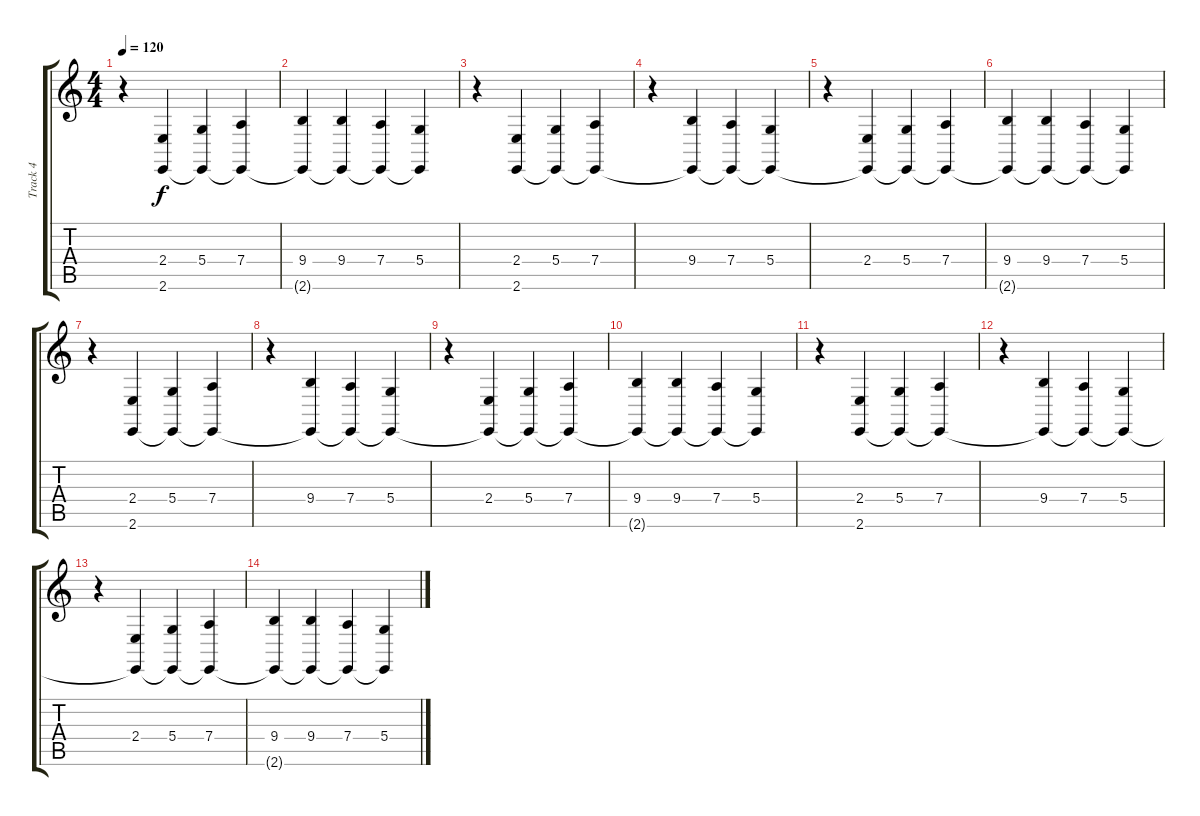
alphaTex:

\track ("Track 4" "Track 4") {instrument trombone}
\staff {score tabs}
\tuning (E4 B3 G3 D3 A2 D2) {hide}
\ts (4 4)
\tempo 120
\clef g2
\ks c
r.4{dy f} (2.4 2.6{t}).4 (5.4 2.6{t}).4 (7.4 2.6{t}).4 |
(9.4 2.6{t}).4 (9.4 2.6{t}).4 (7.4 2.6{t}).4 (5.4 2.6{t}).4 |
r.4 (2.4 2.6).4 (5.4 2.6{t}).4 (7.4 2.6{t}).4 |
r.4 (9.4 2.6{t}).4 (7.4 2.6{t}).4 (5.4 2.6{t}).4 |
r.4 (2.4 2.6{t}).4 (5.4 2.6{t}).4 (7.4 2.6{t}).4 |
(9.4 2.6{t}).4 (9.4 2.6{t}).4 (7.4 2.6{t}).4 (5.4 2.6{t}).4 |
r.4 (2.4 2.6).4 (5.4 2.6{t}).4 (7.4 2.6{t}).4 |
r.4 (9.4 2.6{t}).4 (7.4 2.6{t}).4 (5.4 2.6{t}).4 |
r.4 (2.4 2.6{t}).4 (5.4 2.6{t}).4 (7.4 2.6{t}).4 |
(9.4 2.6{t}).4 (9.4 2.6{t}).4 (7.4 2.6{t}).4 (5.4 2.6{t}).4 |
r.4 (2.4 2.6).4 (5.4 2.6{t}).4 (7.4 2.6{t}).4 |
r.4 (9.4 2.6{t}).4 (7.4 2.6{t}).4 (5.4 2.6{t}).4 |
r.4 (2.4 2.6{t}).4 (5.4 2.6{t}).4 (7.4 2.6{t}).4 |
(9.4 2.6{t}).4 (9.4 2.6{t}).4 (7.4 2.6{t}).4 (5.4 2.6{t}).4
